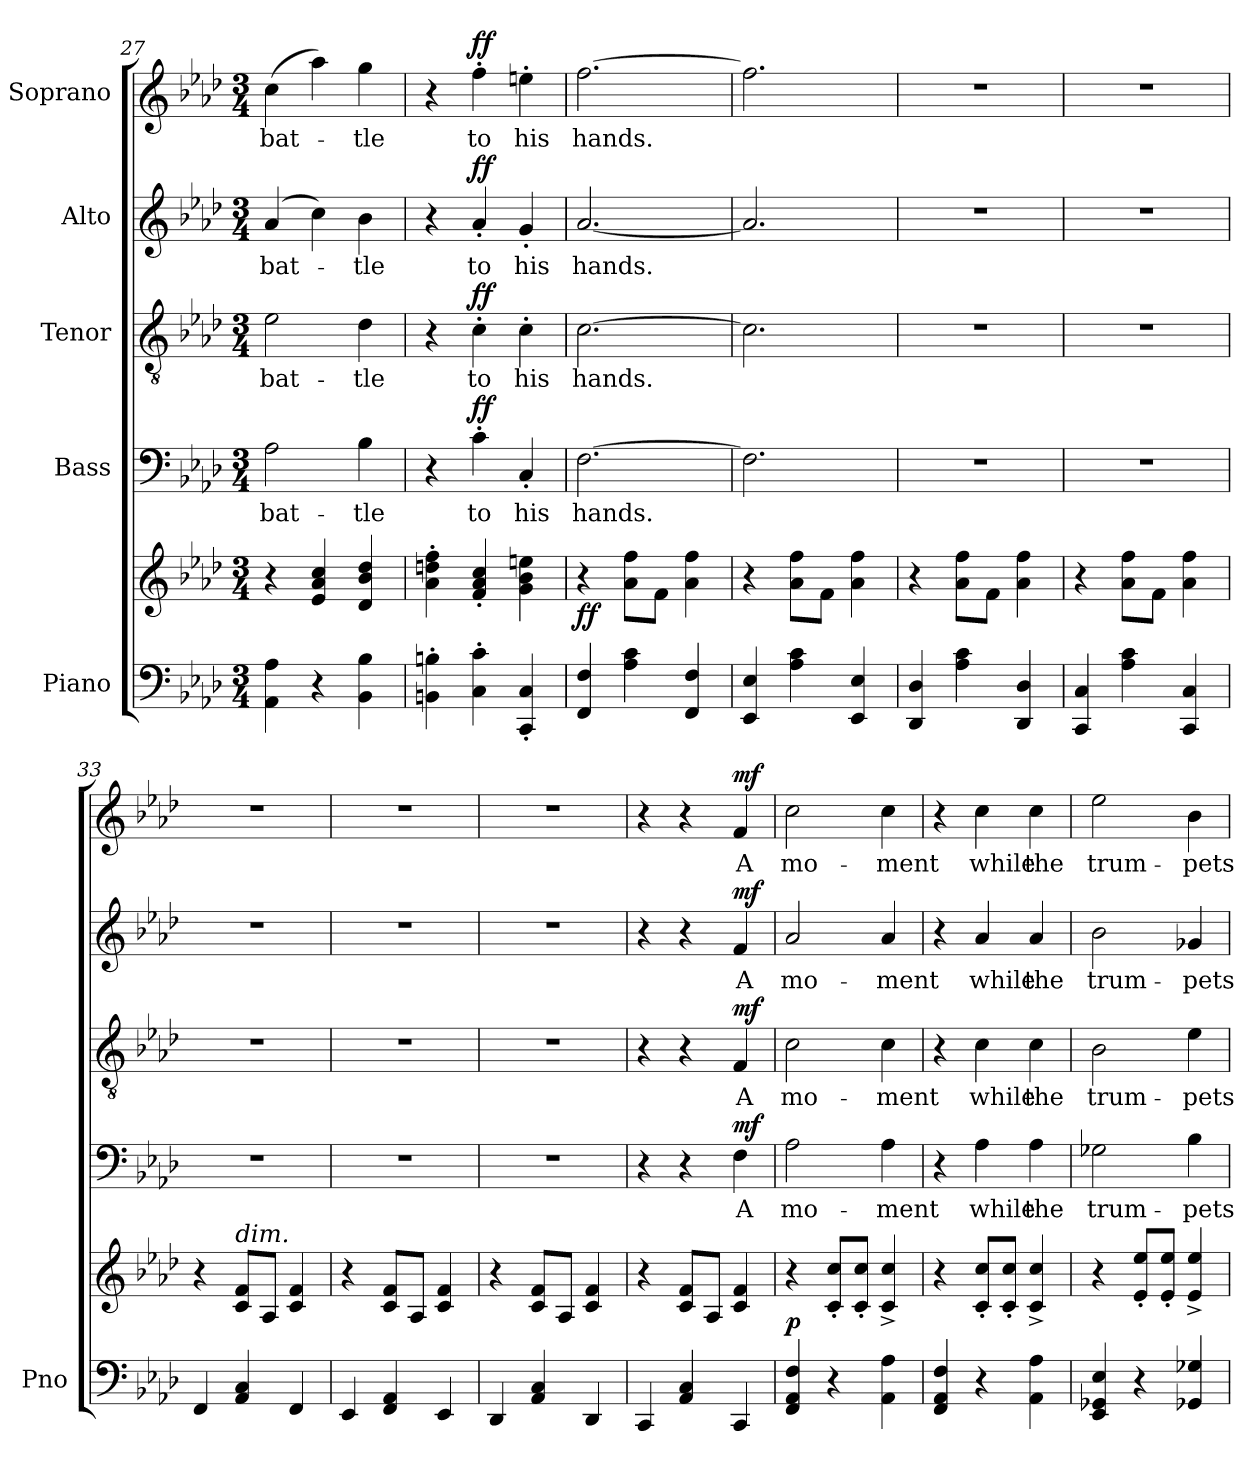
**kern	**kern	**dynam	**kern	**text	**dynam	**kern	**text	**dynam	**kern	**text	**dynam	**kern	**text	**dynam
*part5	*part5	*part5	*part4	*part4	*part4	*part3	*part3	*part3	*part2	*part2	*part2	*part1	*part1	*part1
*staff6	*staff5	*staff5/6	*staff4	*staff4	*staff4	*staff3	*staff3	*staff3	*staff2	*staff2	*staff2	*staff1	*staff1	*staff1
*I"Piano	*	*	*I"Bass	*	*	*I"Tenor	*	*	*I"Alto	*	*	*I"Soprano	*	*
*I'Pno	*	*	*	*	*	*	*	*	*	*	*	*	*	*
*clefF4	*clefG2	*	*clefF4	*	*	*clefGv2	*	*	*clefG2	*	*	*clefG2	*	*
*k[b-e-a-d-]	*k[b-e-a-d-]	*	*k[b-e-a-d-]	*	*	*k[b-e-a-d-]	*	*	*k[b-e-a-d-]	*	*	*k[b-e-a-d-]	*	*
*M3/4	*M3/4	*	*M3/4	*	*	*M3/4	*	*	*M3/4	*	*	*M3/4	*	*
=27	=27	=27	=27	=27	=27	=27	=27	=27	=27	=27	=27	=27	=27	=27
4AA-\ 4A-\	4r	.	2A-\	bat-	.	2e-\	bat-	.	(4a-/	bat-	.	(4cc\	bat-	.
4r	4e-/ 4a-/ 4cc/	.	.	.	.	.	.	.	4cc\)	.	.	4aa-\)	.	.
4BB-\ 4B-\	4d-/ 4b-/ 4dd-/	.	4B-\	-tle	.	4d-\	-tle	.	4b-\	-tle	.	4gg\	-tle	.
=28	=28	=28	=28	=28	=28	=28	=28	=28	=28	=28	=28	=28	=28	=28
4BBn\' 4Bn\'	4a-\' 4ddn\' 4ff\'	.	4r	.	.	4r	.	.	4r	.	.	4r	.	.
!	!	!	!	!	!LO:DY:a	!	!	!LO:DY:a	!	!	!LO:DY:a	!	!	!LO:DY:a
4C\' 4c\'	4f/' 4a-/' 4cc/'	.	4c'\	to	ff	4c'\	to	ff	4a-'/	to	ff	4ff'\	to	ff
4CC/' 4C/'	4g\ 4b-\ 4een\	.	4C'/	his	.	4c'\	his	.	4g'/	his	.	4een'\	his	.
=29	=29	=29	=29	=29	=29	=29	=29	=29	=29	=29	=29	=29	=29	=29
!	!	!LO:DY:b	!	!	!	!	!	!	!	!	!	!	!	!
4FF/ 4F/	4r	ff	[2.F\	hands.	.	[2.c\	hands.	.	[2.a-/	hands.	.	[2.ff\	hands.	.
4A-\ 4c\	8a-\ 8ff\L	.	.	.	.	.	.	.	.	.	.	.	.	.
.	8f\J	.	.	.	.	.	.	.	.	.	.	.	.	.
4FF/ 4F/	4a-\ 4ff\	.	.	.	.	.	.	.	.	.	.	.	.	.
=30	=30	=30	=30	=30	=30	=30	=30	=30	=30	=30	=30	=30	=30	=30
4EE-/ 4E-/	4r	.	2.F\]	.	.	2.c\]	.	.	2.a-/]	.	.	2.ff\]	.	.
4A-\ 4c\	8a-\ 8ff\L	.	.	.	.	.	.	.	.	.	.	.	.	.
.	8f\J	.	.	.	.	.	.	.	.	.	.	.	.	.
4EE-/ 4E-/	4a-\ 4ff\	.	.	.	.	.	.	.	.	.	.	.	.	.
=31	=31	=31	=31	=31	=31	=31	=31	=31	=31	=31	=31	=31	=31	=31
4DD-/ 4D-/	4r	.	2.r	.	.	2.r	.	.	2.r	.	.	2.r	.	.
4A-\ 4c\	8a-\ 8ff\L	.	.	.	.	.	.	.	.	.	.	.	.	.
.	8f\J	.	.	.	.	.	.	.	.	.	.	.	.	.
4DD-/ 4D-/	4a-\ 4ff\	.	.	.	.	.	.	.	.	.	.	.	.	.
=32	=32	=32	=32	=32	=32	=32	=32	=32	=32	=32	=32	=32	=32	=32
4CC/ 4C/	4r	.	2.r	.	.	2.r	.	.	2.r	.	.	2.r	.	.
4A-\ 4c\	8a-\ 8ff\L	.	.	.	.	.	.	.	.	.	.	.	.	.
.	8f\J	.	.	.	.	.	.	.	.	.	.	.	.	.
4CC/ 4C/	4a-\ 4ff\	.	.	.	.	.	.	.	.	.	.	.	.	.
=33	=33	=33	=33	=33	=33	=33	=33	=33	=33	=33	=33	=33	=33	=33
4FF/	4r	.	2.r	.	.	2.r	.	.	2.r	.	.	2.r	.	.
!	!LO:TX:i:t=dim.	!	!	!	!	!	!	!	!	!	!	!	!	!
4AA-/ 4C/	8c/ 8f/L	.	.	.	.	.	.	.	.	.	.	.	.	.
.	8A-/J	.	.	.	.	.	.	.	.	.	.	.	.	.
4FF/	4c/ 4f/	.	.	.	.	.	.	.	.	.	.	.	.	.
=34	=34	=34	=34	=34	=34	=34	=34	=34	=34	=34	=34	=34	=34	=34
4EE-/	4r	.	2.r	.	.	2.r	.	.	2.r	.	.	2.r	.	.
4FF/ 4AA-/	8c/ 8f/L	.	.	.	.	.	.	.	.	.	.	.	.	.
.	8A-/J	.	.	.	.	.	.	.	.	.	.	.	.	.
4EE-/	4c/ 4f/	.	.	.	.	.	.	.	.	.	.	.	.	.
=35	=35	=35	=35	=35	=35	=35	=35	=35	=35	=35	=35	=35	=35	=35
4DD-/	4r	.	2.r	.	.	2.r	.	.	2.r	.	.	2.r	.	.
4AA-/ 4C/	8c/ 8f/L	.	.	.	.	.	.	.	.	.	.	.	.	.
.	8A-/J	.	.	.	.	.	.	.	.	.	.	.	.	.
4DD-/	4c/ 4f/	.	.	.	.	.	.	.	.	.	.	.	.	.
=36	=36	=36	=36	=36	=36	=36	=36	=36	=36	=36	=36	=36	=36	=36
4CC/	4r	.	4r	.	.	4r	.	.	4r	.	.	4r	.	.
4AA-/ 4C/	8c/ 8f/L	.	4r	.	.	4r	.	.	4r	.	.	4r	.	.
.	8A-/J	.	.	.	.	.	.	.	.	.	.	.	.	.
!	!	!	!	!	!LO:DY:a	!	!	!LO:DY:a	!	!	!LO:DY:a	!	!	!LO:DY:a
4CC/	4c/ 4f/	.	4F\	A	mf	4F/	A	mf	4f/	A	mf	4f/	A	mf
=37	=37	=37	=37	=37	=37	=37	=37	=37	=37	=37	=37	=37	=37	=37
!	!	!LO:DY:a=2	!	!	!	!	!	!	!	!	!	!	!	!
4FF/ 4AA-/ 4F/	4r	p	2A-\	mo-	.	2c\	mo-	.	2a-/	mo-	.	2cc\	mo-	.
4r	8c/' 8cc/'L	.	.	.	.	.	.	.	.	.	.	.	.	.
.	8c/' 8cc/'J	.	.	.	.	.	.	.	.	.	.	.	.	.
4AA-\ 4A-\	4c/^ 4cc/^	.	4A-\	-ment	.	4c\	-ment	.	4a-/	-ment	.	4cc\	-ment	.
=38	=38	=38	=38	=38	=38	=38	=38	=38	=38	=38	=38	=38	=38	=38
4FF/ 4AA-/ 4F/	4r	.	4r	.	.	4r	.	.	4r	.	.	4r	.	.
4r	8c/' 8cc/'L	.	4A-\	while	.	4c\	while	.	4a-/	while	.	4cc\	while	.
.	8c/' 8cc/'J	.	.	.	.	.	.	.	.	.	.	.	.	.
4AA-\ 4A-\	4c/^ 4cc/^	.	4A-\	the	.	4c\	the	.	4a-/	the	.	4cc\	the	.
=39	=39	=39	=39	=39	=39	=39	=39	=39	=39	=39	=39	=39	=39	=39
4EE-/ 4GG-X/ 4E-/	4r	.	2G-X\	trum-	.	2B-\	trum-	.	2b-\	trum-	.	2ee-\	trum-	.
4r	8e-/' 8ee-/'L	.	.	.	.	.	.	.	.	.	.	.	.	.
.	8e-/' 8ee-/'J	.	.	.	.	.	.	.	.	.	.	.	.	.
4GG-X/ 4G-X/	4e-/^ 4ee-/^	.	4B-\	-pets	.	4e-\	-pets	.	4g-X/	-pets	.	4b-\	-pets	.
=	=	=	=	=	=	=	=	=	=	=	=	=	=	=
*-	*-	*-	*-	*-	*-	*-	*-	*-	*-	*-	*-	*-	*-	*-
